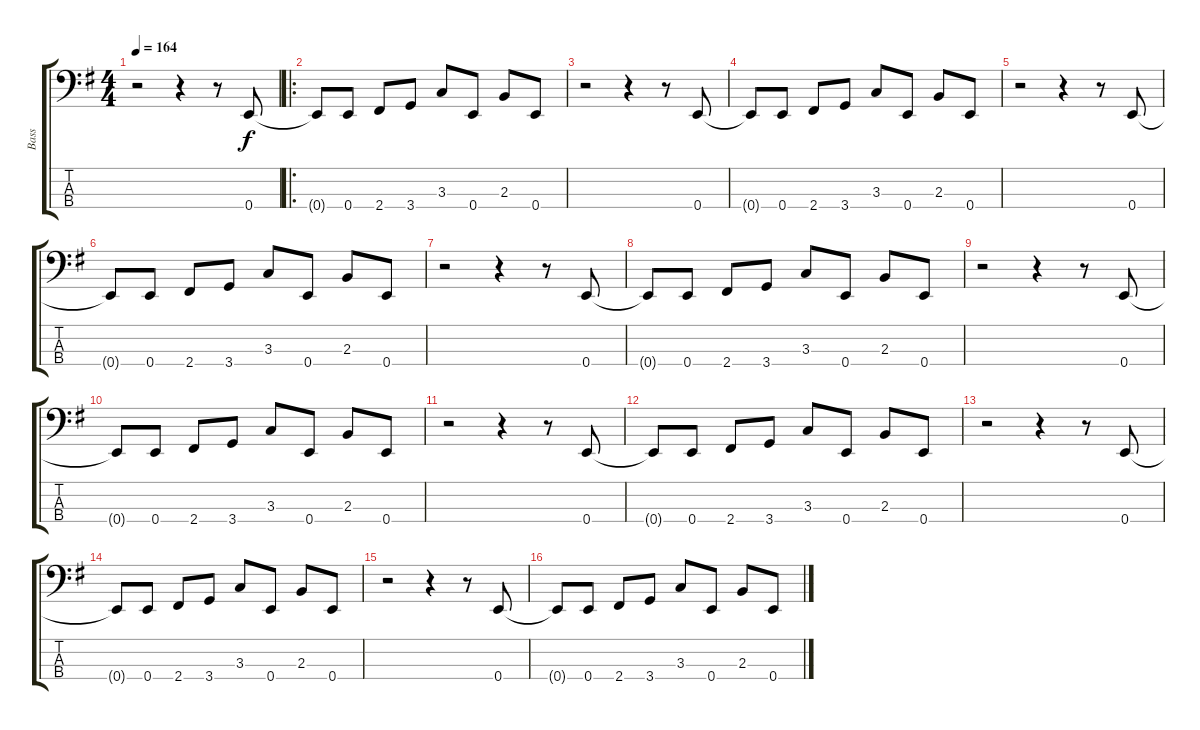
\track ("Bass" "Bass") {instrument electricbasspick}
\staff {score tabs}
\tuning (G2 D2 A1 E1) {hide}
\ts (4 4)
\tempo 164
\clef f4
\ks g
r.2{dy f instrument electricbasspick} r.4 r.8 0.4.8 |
\ro
0.4{t}.8 0.4.8 2.4.8 3.4.8 3.3.8 0.4.8 2.3.8 0.4.8 |
r.2 r.4 r.8 0.4.8 |
0.4{t}.8 0.4.8 2.4.8 3.4.8 3.3.8 0.4.8 2.3.8 0.4.8 |
r.2 r.4 r.8 0.4.8 |
0.4{t}.8 0.4.8 2.4.8 3.4.8 3.3.8 0.4.8 2.3.8 0.4.8 |
r.2 r.4 r.8 0.4.8 |
0.4{t}.8 0.4.8 2.4.8 3.4.8 3.3.8 0.4.8 2.3.8 0.4.8 |
r.2 r.4 r.8 0.4.8 |
0.4{t}.8 0.4.8 2.4.8 3.4.8 3.3.8 0.4.8 2.3.8 0.4.8 |
r.2 r.4 r.8 0.4.8 |
0.4{t}.8 0.4.8 2.4.8 3.4.8 3.3.8 0.4.8 2.3.8 0.4.8 |
r.2 r.4 r.8 0.4.8 |
0.4{t}.8 0.4.8 2.4.8 3.4.8 3.3.8 0.4.8 2.3.8 0.4.8 |
r.2 r.4 r.8 0.4.8 |
0.4{t}.8 0.4.8 2.4.8 3.4.8 3.3.8 0.4.8 2.3.8 0.4.8
